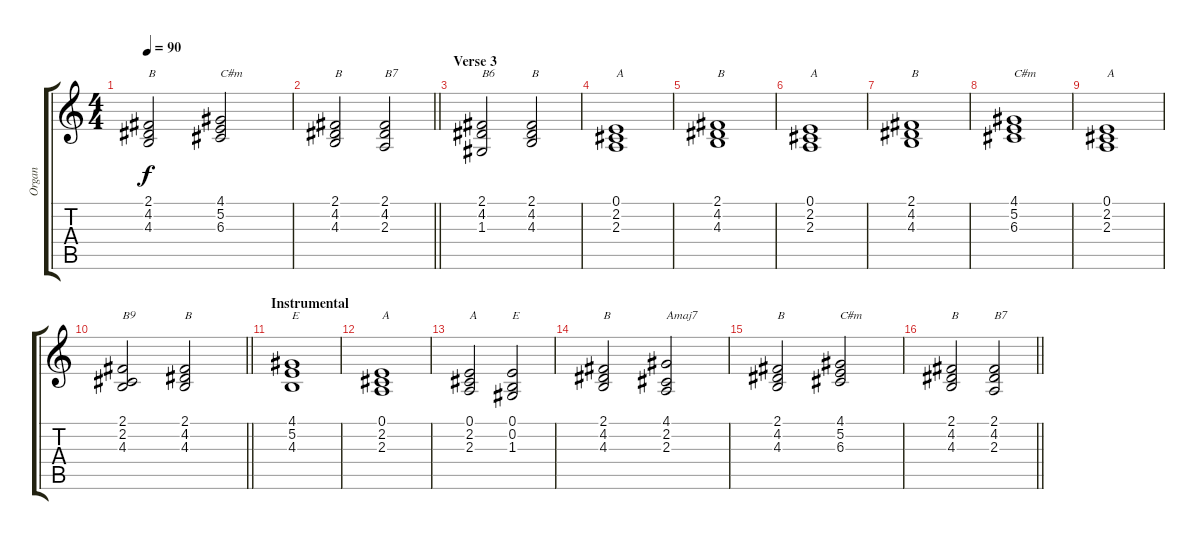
\track ("Organ" "Organ") {instrument drawbarorgan}
\staff {score tabs}
\tuning (E4 B3 G3 D3 A2 E2) {hide}
\ts (4 4)
\tempo 90
\clef g2
\ks c
(2.1 4.2 4.3).2{txt "B" dy f} (4.1 5.2 6.3).2{txt "C#m"} |
\barLineRight lightlight
(2.1 4.2 4.3).2{txt "B"} (2.1 4.2 2.3).2{txt "B7"} |
\section ("" "Verse 3")
(2.1 4.2 1.3).2{txt "B6"} (2.1 4.2 4.3).2{txt "B"} |
(0.1 2.2 2.3).1{txt "A"} |
(2.1 4.2 4.3).1{txt "B"} |
(0.1 2.2 2.3).1{txt "A"} |
(2.1 4.2 4.3).1{txt "B"} |
(4.1 5.2 6.3).1{txt "C#m"} |
(0.1 2.2 2.3).1{txt "A"} |
\barLineRight lightlight
(2.1 2.2 4.3).2{txt "B9"} (2.1 4.2 4.3).2{txt "B"} |
\section ("" "Instrumental")
(4.1 5.2 4.3).1{txt "E"} |
(0.1 2.2 2.3).1{txt "A"} |
(0.1 2.2 2.3).2{txt "A"} (0.1 0.2 1.3).2{txt "E"} |
(2.1 4.2 4.3).2{txt "B"} (4.1 2.2 2.3).2{txt "Amaj7"} |
(2.1 4.2 4.3).2{txt "B"} (4.1 5.2 6.3).2{txt "C#m"} |
\barLineRight lightlight
(2.1 4.2 4.3).2{txt "B"} (2.1 4.2 2.3).2{txt "B7"}
